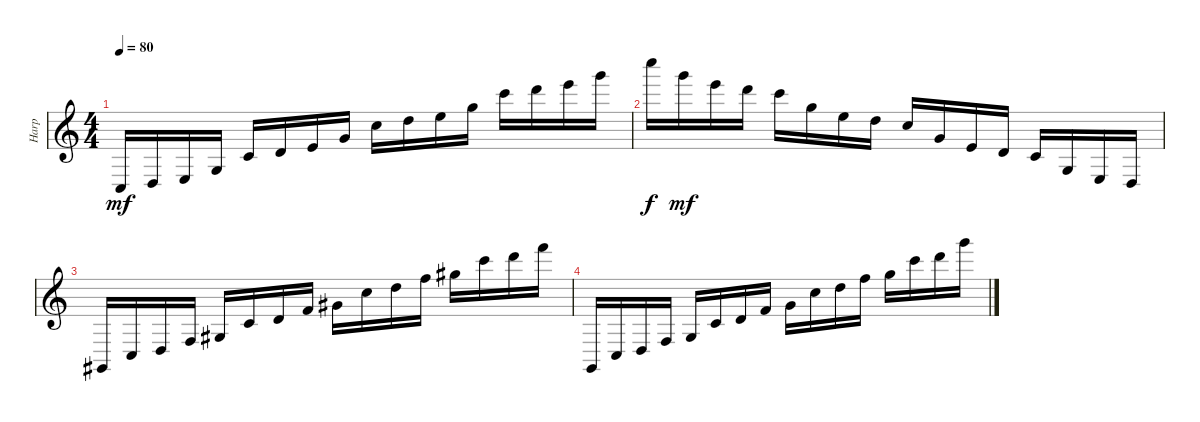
\track ("Harp" "Harp") {instrument orchestralharp}
\staff {score}
\tuning (B4 B3 G3 D3 A2 E2) {hide}
\ts (4 4)
\tempo 80
\clef g2
\ks c
8.6.16{dy mf} 0.4.16 7.5.16 0.3.16 5.3.16 3.2.16 5.2.16 8.2.16 1.1.16 3.1.16 5.1.16 8.1.16 13.1.16 15.1.16 17.1.16 20.1.16 |
25.1.16{dy f} 20.1.16{dy mf} 17.1.16 15.1.16 13.1.16 8.1.16 5.1.16 3.1.16 1.1.16 8.2.16 5.2.16 7.3.16 5.3.16 5.4.16 2.4.16 0.4.16 |
4.6.16 3.5.16 0.4.16 3.4.16 1.3.16 1.2.16 3.2.16 6.2.16 9.2.16 1.1.16 3.1.16 6.1.16 9.1.16 13.1.16 15.1.16 18.1.16 |
3.6.16 3.5.16 5.5.16 3.4.16 0.3.16 1.2.16 3.2.16 6.2.16 8.2.16 1.1.16 3.1.16 6.1.16 8.1.16 13.1.16 15.1.16 20.1.16
